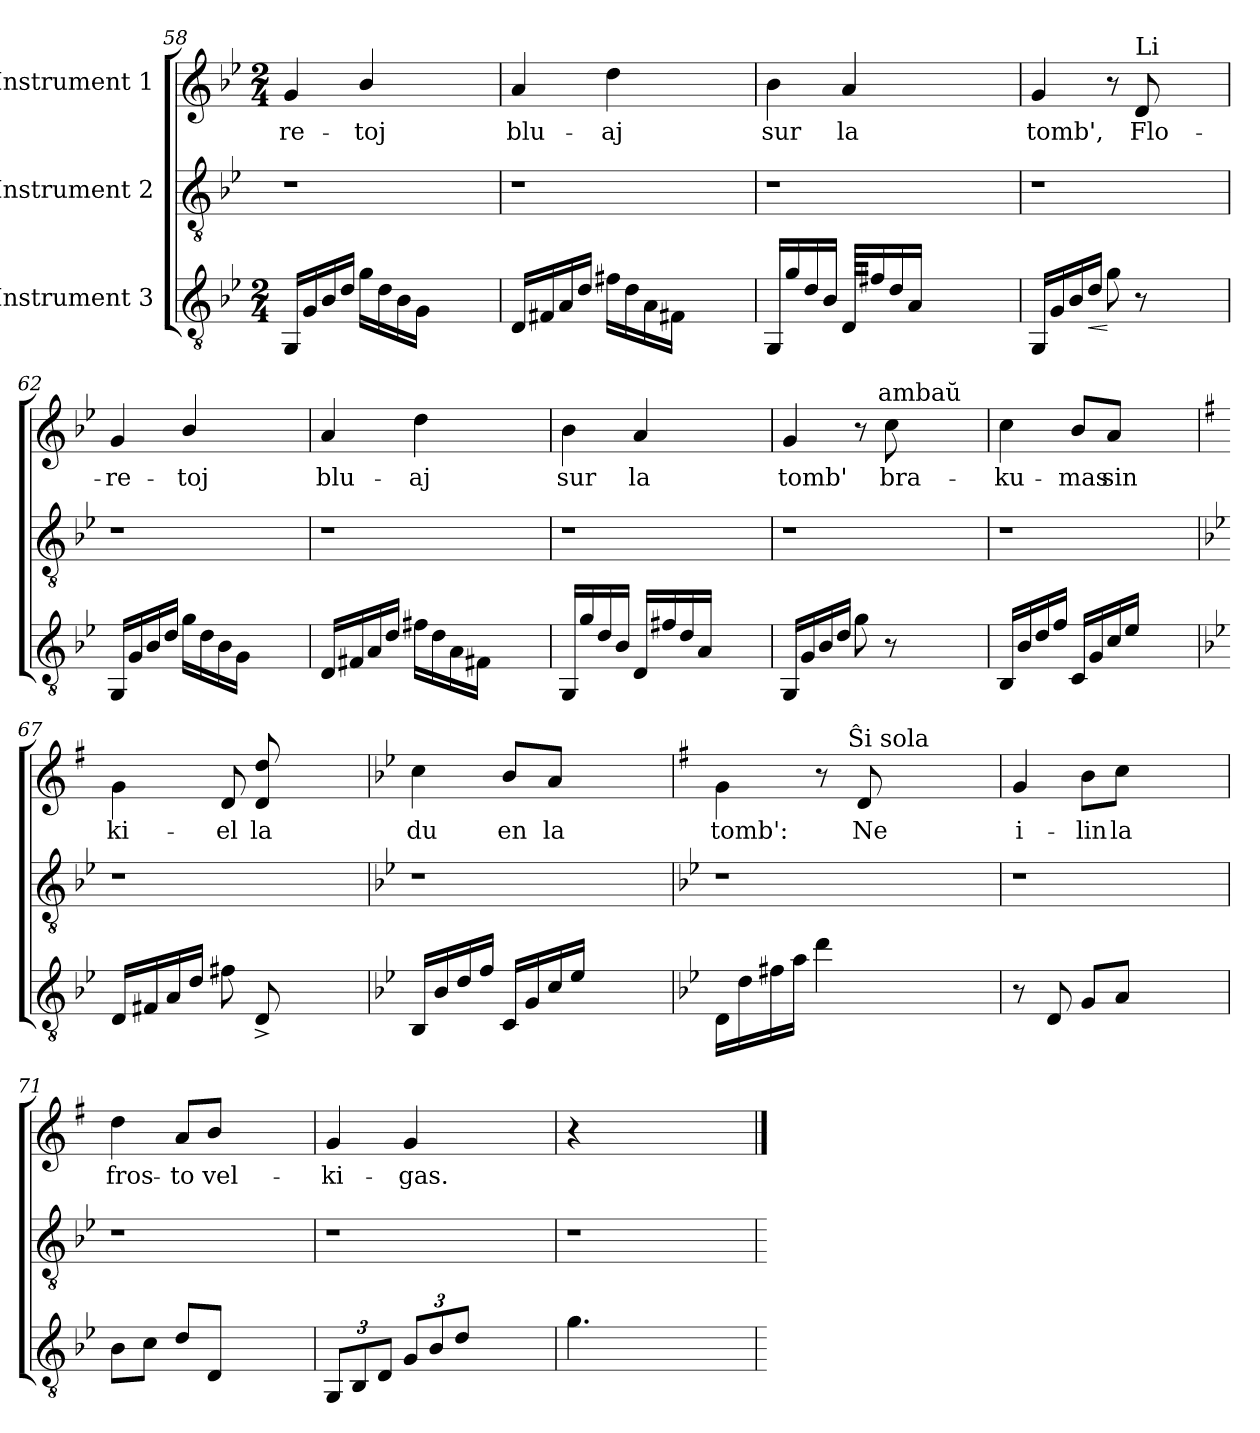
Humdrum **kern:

**kern	**dynam	**kern	**kern	**text
*part3	*part3	*part2	*part1	*part1
*staff3	*staff3	*staff2	*staff1	*staff1
*I"Instrument 3	*	*I"Instrument 2	*I"Instrument 1	*
*clefGv2	*	*clefGv2	*clefG2	*
*k[b-e-]	*	*k[b-e-]	*k[b-e-]	*
*B-:	*	*B-:	*B-:	*
*M2/4	*	*	*M2/4	*
=58	=58	=58	=58	=58
!	!	!	!	!LO:LY:b:cj
16GG/L	.	1r	4g/	-re-
16G/	.	.	.	.
16B-/	.	.	.	.
16d/J	.	.	.	.
!	!	!	!	!LO:LY:b:cj
16g\L	.	.	4b-/	-toj
16d\	.	.	.	.
16B-\	.	.	.	.
16G\J	.	.	.	.
2ryy	.	.	2ryy	.
=59	=59	=59	=59	=59
!	!	!	!	!LO:LY:b:cj
16D/L	.	1r	4a/	blu-
16F#X/	.	.	.	.
16A/	.	.	.	.
16d/J	.	.	.	.
!	!	!	!	!LO:LY:b:cj
16f#X\L	.	.	4dd\	-aj
16d\	.	.	.	.
16A\	.	.	.	.
16F#X\J	.	.	.	.
2ryy	.	.	2ryy	.
=60	=60	=60	=60	=60
!	!	!	!	!LO:LY:b:cj
16GG/L	.	1r	4b-\	sur
16g/	.	.	.	.
16d/	.	.	.	.
16B-/J	.	.	.	.
!	!	!	!	!LO:LY:b:cj
64D/L	.	.	4a/	la
16f#X/	.	.	.	.
16d/	.	.	.	.
16A/J	.	.	.	.
2ryy	.	.	.	.
.	.	.	2ryy	.
32.ryy	.	.	.	.
=61	=61	=61	=61	=61
!	!	!	!	!LO:LY:b:cj
16GG/L	.	1r	4g/	tomb',
16G/	.	.	.	.
16B-/	.	.	.	.
!	!LO:HP:b	!	!	!
16d/J	<	.	.	.
8g\	[	.	8r	.
!	!	!	!LO:TX:a:t=Li	!
!	!	!	!	!LO:LY:b:cj
8r	.	.	8d/	Flo-
2ryy	.	.	2ryy	.
=62	=62	=62	=62	=62
!	!	!	!	!LO:LY:b:cj
16GG/L	.	1r	4g/	-re-
16G/	.	.	.	.
16B-/	.	.	.	.
16d/J	.	.	.	.
!	!	!	!	!LO:LY:b:cj
16g\L	.	.	4b-/	-toj
16d\	.	.	.	.
16B-\	.	.	.	.
16G\J	.	.	.	.
2ryy	.	.	2ryy	.
!!LO:LB:g=z
=63	=63	=63	=63	=63
!	!	!	!	!LO:LY:b:cj
16D/L	.	1r	4a/	blu-
16F#X/	.	.	.	.
16A/	.	.	.	.
16d/J	.	.	.	.
!	!	!	!	!LO:LY:b:cj
16f#X\L	.	.	4dd\	-aj
16d\	.	.	.	.
16A\	.	.	.	.
16F#X\J	.	.	.	.
2ryy	.	.	2ryy	.
=64	=64	=64	=64	=64
!	!	!	!	!LO:LY:b:cj
16GG/L	.	1r	4b-\	sur
16g/	.	.	.	.
16d/	.	.	.	.
16B-/J	.	.	.	.
!	!	!	!	!LO:LY:b:cj
16D/L	.	.	4a/	la
16f#X/	.	.	.	.
16d/	.	.	.	.
16A/J	.	.	.	.
2ryy	.	.	2ryy	.
=65	=65	=65	=65	=65
!	!	!	!	!LO:LY:b:cj
*	*	*	*^	*
16GG/L	.	1r	4g/	4ryy	tomb'
16G/	.	.	.	.	.
16B-/	.	.	.	.	.
16d/J	.	.	.	.	.
8g\	.	.	8r	16..ryy	.
!	!	!	!	!LO:TX:a:t=ambaŭ	!
.	.	.	.	2ryy	.
!	!	!	!	!	!LO:LY:b:cj
8r	.	.	8cc\	.	bra-
2ryy	.	.	2ryy	.	.
.	.	.	.	8ryy	.
.	.	.	.	64ryy	.
=66	=66	=66	=66	=66	=66
!	!	!	!	!	!LO:LY:b:cj
*	*	*	*v	*v	*
16BB-/L	.	1r	4cc\	-ku-
16B-/	.	.	.	.
16d/	.	.	.	.
16f/J	.	.	.	.
!	!	!	!	!LO:LY:b:cj
16C/L	.	.	8b-/L	-mas
16G/	.	.	.	.
!	!	!	!	!LO:LY:b:cj
16c/	.	.	8a/J	sin
16e-/J	.	.	.	.
2ryy	.	.	2ryy	.
=67	=67	=67	=67	=67
*	*	*	*k[f#]	*
*	*	*	*G:	*
!	!	!	!	!LO:LY:b:cj
16D/L	.	1r	4g\	ki-
16F#X/	.	.	.	.
16A/	.	.	.	.
16d/J	.	.	.	.
!	!	!	!	!LO:LY:b:cj
8f#X\	.	.	8d/	-el
!	!	!	!	!LO:LY:b:cj
8D^>/	.	.	8dd/ 8d/	la
2ryy	.	.	2ryy	.
!!LO:LB:g=z
=68	=68	=68	=68	=68
*	*	*	*k[b-e-]	*
*	*	*	*B-:	*
!	!	!	!	!LO:LY:b:cj
16BB-/L	.	1r	4cc\	du
16B-/	.	.	.	.
16d/	.	.	.	.
16f/J	.	.	.	.
!	!	!	!	!LO:LY:b:cj
16C/L	.	.	8b-/L	en
16G/	.	.	.	.
!	!	!	!	!LO:LY:b:cj
16c/	.	.	8a/J	la
16e-/J	.	.	.	.
2ryy	.	.	2ryy	.
=69	=69	=69	=69	=69
*	*	*	*k[f#]	*
*	*	*	*G:	*
!	!	!	!	!LO:LY:b:cj
*	*	*	*^	*
16D\L	.	1r	4g\	4ryy	tomb':
16d\	.	.	.	.	.
16f#X\	.	.	.	.	.
16a\J	.	.	.	.	.
4dd\	.	.	8r	16..ryy	.
!	!	!	!	!LO:TX:a:t=Ŝi sola	!
.	.	.	.	2ryy	.
!	!	!	!	!	!LO:LY:b:cj
.	.	.	8d/	.	Ne
2ryy	.	.	2ryy	.	.
.	.	.	.	8ryy	.
.	.	.	.	64ryy	.
=70	=70	=70	=70	=70	=70
!	!	!	!	!	!LO:LY:b:cj
*	*	*	*v	*v	*
8r	.	1r	4g/	i-
8D/	.	.	.	.
!	!	!	!	!LO:LY:b:cj
8G/L	.	.	8b\L	-lin
!	!	!	!	!LO:LY:b:cj
8A/J	.	.	8cc\J	la
2ryy	.	.	2ryy	.
=71	=71	=71	=71	=71
!	!	!	!	!LO:LY:b:cj
8B-\L	.	1r	4dd\	fros-
8c\J	.	.	.	.
!	!	!	!	!LO:LY:b:cj
8d/L	.	.	8a/L	-to
!	!	!	!	!LO:LY:b:cj
8D/J	.	.	8b/J	vel-
2ryy	.	.	2ryy	.
=72	=72	=72	=72	=72
*Xbrackettup	*	*	*	*
!	!	!	!	!LO:LY:b:cj
12GG/L	.	1r	4g/	-ki-
12BB-/	.	.	.	.
12D/J	.	.	.	.
!	!	!	!	!LO:LY:b:cj
12G/L	.	.	4g/	-gas.
12B-/	.	.	.	.
12d/J	.	.	.	.
2ryy	.	.	2ryy	.
=73	=73	=73	=73	=73
4.g\	.	1r	4r	.
.	.	.	2.ryy	.
2ryy	.	.	.	.
8ryy	.	.	.	.
=	==	=	==	==
*-	*-	*-	*-	*-
